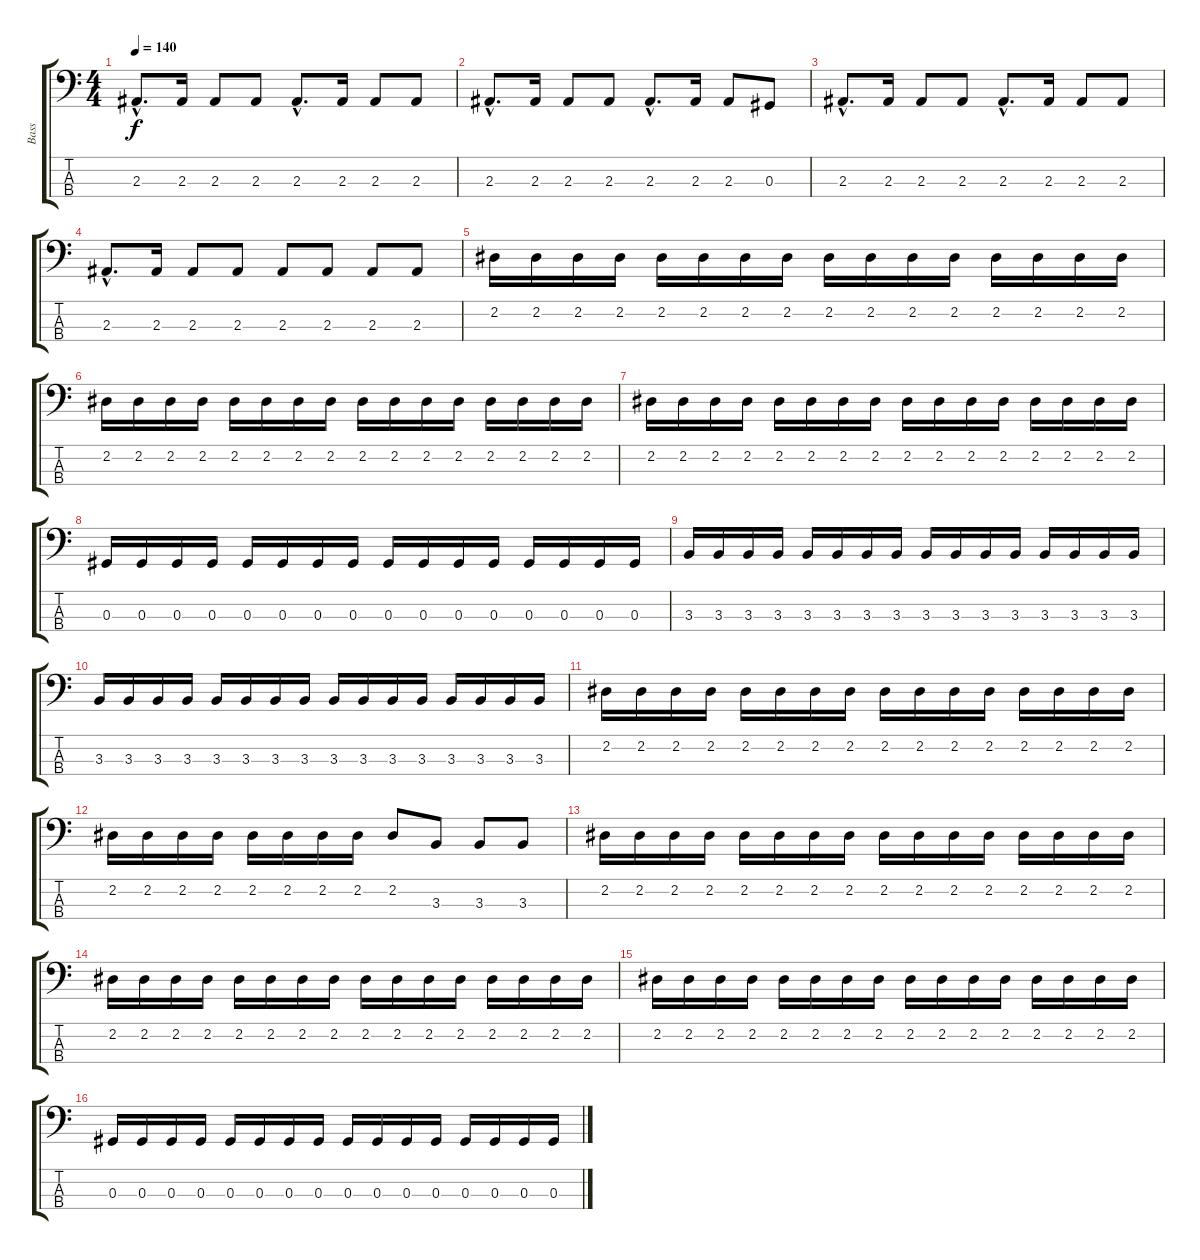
\track ("Bass" "Bass") {instrument electricbassfinger}
\staff {score tabs}
\tuning (Gb2 Db2 Ab1 Eb1) {hide}
\ts (4 4)
\tempo 140
\clef f4
\ks c
2.3{hac}.8{d dy f} 2.3.16 2.3.8 2.3.8 2.3{hac}.8{d} 2.3.16 2.3.8 2.3.8 |
2.3{hac}.8{d} 2.3.16 2.3.8 2.3.8 2.3{hac}.8{d} 2.3.16 2.3.8 0.3.8 |
2.3{hac}.8{d} 2.3.16 2.3.8 2.3.8 2.3{hac}.8{d} 2.3.16 2.3.8 2.3.8 |
2.3{hac}.8{d} 2.3.16 2.3.8 2.3.8 2.3.8 2.3.8 2.3.8 2.3.8 |
2.2.16 2.2.16 2.2.16 2.2.16 2.2.16 2.2.16 2.2.16 2.2.16 2.2.16 2.2.16 2.2.16 2.2.16 2.2.16 2.2.16 2.2.16 2.2.16 |
2.2.16 2.2.16 2.2.16 2.2.16 2.2.16 2.2.16 2.2.16 2.2.16 2.2.16 2.2.16 2.2.16 2.2.16 2.2.16 2.2.16 2.2.16 2.2.16 |
2.2.16 2.2.16 2.2.16 2.2.16 2.2.16 2.2.16 2.2.16 2.2.16 2.2.16 2.2.16 2.2.16 2.2.16 2.2.16 2.2.16 2.2.16 2.2.16 |
0.3.16 0.3.16 0.3.16 0.3.16 0.3.16 0.3.16 0.3.16 0.3.16 0.3.16 0.3.16 0.3.16 0.3.16 0.3.16 0.3.16 0.3.16 0.3.16 |
3.3.16 3.3.16 3.3.16 3.3.16 3.3.16 3.3.16 3.3.16 3.3.16 3.3.16 3.3.16 3.3.16 3.3.16 3.3.16 3.3.16 3.3.16 3.3.16 |
3.3.16 3.3.16 3.3.16 3.3.16 3.3.16 3.3.16 3.3.16 3.3.16 3.3.16 3.3.16 3.3.16 3.3.16 3.3.16 3.3.16 3.3.16 3.3.16 |
2.2.16 2.2.16 2.2.16 2.2.16 2.2.16 2.2.16 2.2.16 2.2.16 2.2.16 2.2.16 2.2.16 2.2.16 2.2.16 2.2.16 2.2.16 2.2.16 |
2.2.16 2.2.16 2.2.16 2.2.16 2.2.16 2.2.16 2.2.16 2.2.16 2.2.8 3.3.8 3.3.8 3.3.8 |
2.2.16 2.2.16 2.2.16 2.2.16 2.2.16 2.2.16 2.2.16 2.2.16 2.2.16 2.2.16 2.2.16 2.2.16 2.2.16 2.2.16 2.2.16 2.2.16 |
2.2.16 2.2.16 2.2.16 2.2.16 2.2.16 2.2.16 2.2.16 2.2.16 2.2.16 2.2.16 2.2.16 2.2.16 2.2.16 2.2.16 2.2.16 2.2.16 |
2.2.16 2.2.16 2.2.16 2.2.16 2.2.16 2.2.16 2.2.16 2.2.16 2.2.16 2.2.16 2.2.16 2.2.16 2.2.16 2.2.16 2.2.16 2.2.16 |
0.3.16 0.3.16 0.3.16 0.3.16 0.3.16 0.3.16 0.3.16 0.3.16 0.3.16 0.3.16 0.3.16 0.3.16 0.3.16 0.3.16 0.3.16 0.3.16
